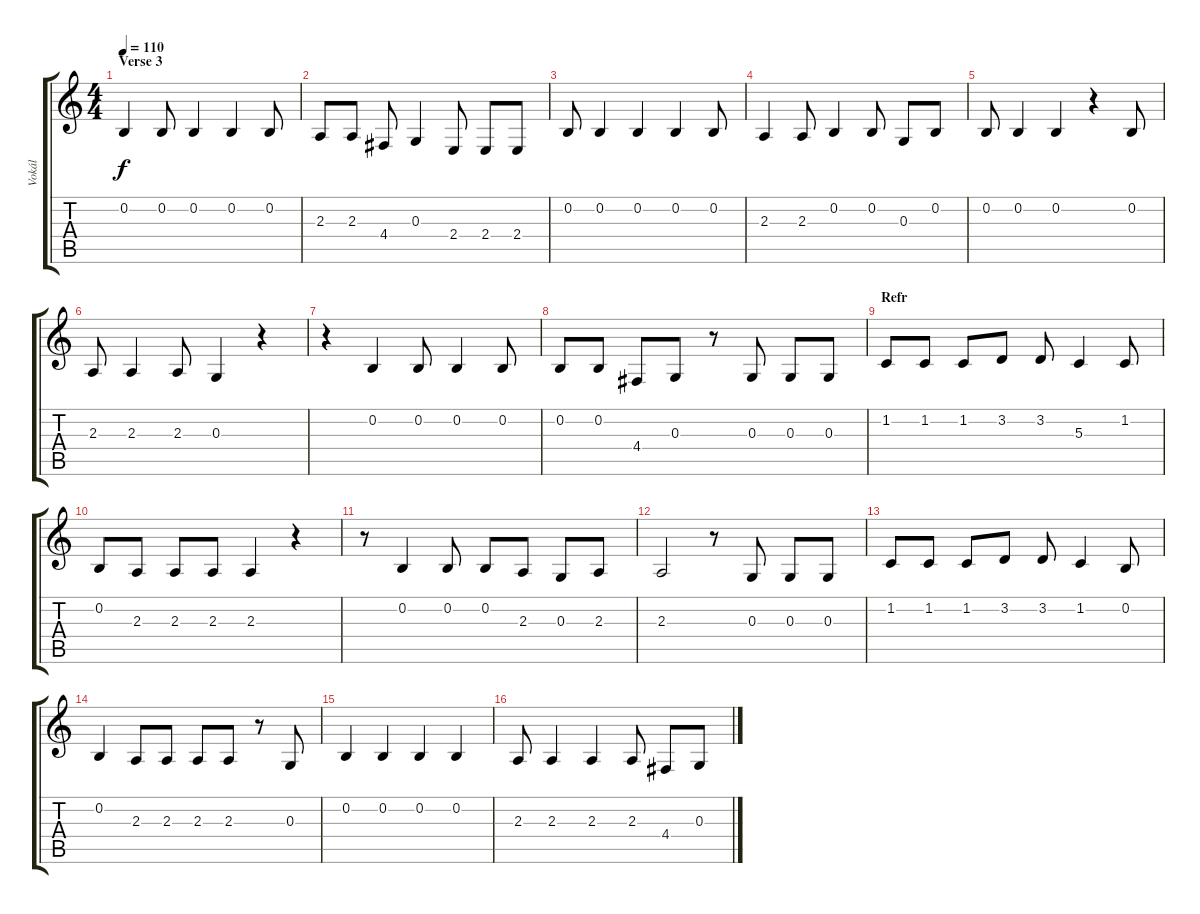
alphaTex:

\track ("Vokál" "Vokál") {instrument lead5charang}
\staff {score tabs}
\tuning (E4 B3 G3 D3 A2 E2) {hide}
\ts (4 4)
\section ("" "Verse 3")
\tempo 110
\clef g2
\ks c
0.2.4{dy f} 0.2.8 0.2.4 0.2.4 0.2.8 |
2.3.8 2.3.8 4.4.8 0.3.4 2.4.8 2.4.8 2.4.8 |
0.2.8 0.2.4 0.2.4 0.2.4 0.2.8 |
2.3.4 2.3.8 0.2.4 0.2.8 0.3.8 0.2.8 |
0.2.8 0.2.4 0.2.4 r.4 0.2.8 |
2.3.8 2.3.4 2.3.8 0.3.4 r.4 |
r.4 0.2.4 0.2.8 0.2.4 0.2.8 |
0.2.8 0.2.8 4.4.8 0.3.8 r.8 0.3.8 0.3.8 0.3.8 |
\section ("" "Refr ")
1.2.8 1.2.8 1.2.8 3.2.8 3.2.8 5.3.4 1.2.8 |
0.2.8 2.3.8 2.3.8 2.3.8 2.3.4 r.4 |
r.8 0.2.4 0.2.8 0.2.8 2.3.8 0.3.8 2.3.8 |
2.3.2 r.8 0.3.8 0.3.8 0.3.8 |
1.2.8 1.2.8 1.2.8 3.2.8 3.2.8 1.2.4 0.2.8 |
0.2.4 2.3.8 2.3.8 2.3.8 2.3.8 r.8 0.3.8 |
0.2.4 0.2.4 0.2.4 0.2.4 |
2.3.8 2.3.4 2.3.4 2.3.8 4.4.8 0.3.8
